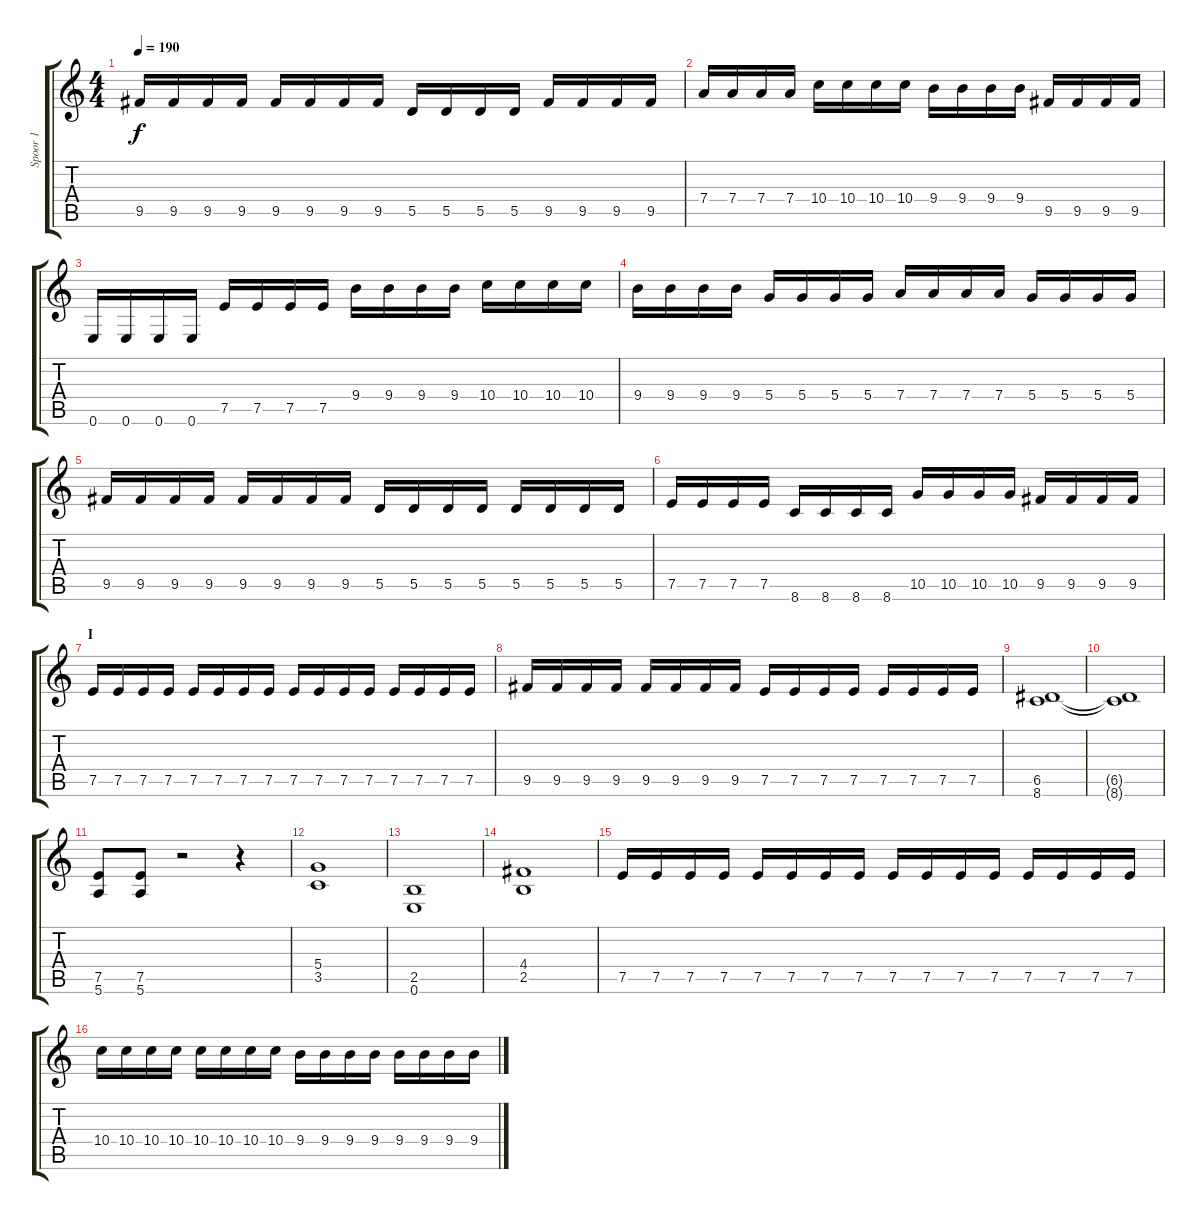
\track ("Spoor 1" "Spoor 1") {instrument overdrivenguitar}
\staff {score tabs}
\tuning (E4 B3 G3 D3 A2 E2) {hide}
\ts (4 4)
\tempo 190
\clef g2
\ks c
9.5.16{dy f} 9.5.16 9.5.16 9.5.16 9.5.16 9.5.16 9.5.16 9.5.16 5.5.16 5.5.16 5.5.16 5.5.16 9.5.16 9.5.16 9.5.16 9.5.16 |
7.4.16 7.4.16 7.4.16 7.4.16 10.4.16 10.4.16 10.4.16 10.4.16 9.4.16 9.4.16 9.4.16 9.4.16 9.5.16 9.5.16 9.5.16 9.5.16 |
0.6.16 0.6.16 0.6.16 0.6.16 7.5.16 7.5.16 7.5.16 7.5.16 9.4.16 9.4.16 9.4.16 9.4.16 10.4.16 10.4.16 10.4.16 10.4.16 |
9.4.16 9.4.16 9.4.16 9.4.16 5.4.16 5.4.16 5.4.16 5.4.16 7.4.16 7.4.16 7.4.16 7.4.16 5.4.16 5.4.16 5.4.16 5.4.16 |
9.5.16 9.5.16 9.5.16 9.5.16 9.5.16 9.5.16 9.5.16 9.5.16 5.5.16 5.5.16 5.5.16 5.5.16 5.5.16 5.5.16 5.5.16 5.5.16 |
7.5.16 7.5.16 7.5.16 7.5.16 8.6.16 8.6.16 8.6.16 8.6.16 10.5.16 10.5.16 10.5.16 10.5.16 9.5.16 9.5.16 9.5.16 9.5.16 |
\section ("" "I")
7.5.16 7.5.16 7.5.16 7.5.16 7.5.16 7.5.16 7.5.16 7.5.16 7.5.16 7.5.16 7.5.16 7.5.16 7.5.16 7.5.16 7.5.16 7.5.16 |
9.5.16 9.5.16 9.5.16 9.5.16 9.5.16 9.5.16 9.5.16 9.5.16 7.5.16 7.5.16 7.5.16 7.5.16 7.5.16 7.5.16 7.5.16 7.5.16 |
(6.5 8.6).1 |
(6.5{t} 8.6{t}).1 |
(7.5 5.6).8 (7.5 5.6).8 r.2 r.4 |
(5.4 3.5).1 |
(2.5 0.6).1 |
(4.4 2.5).1 |
7.5.16 7.5.16 7.5.16 7.5.16 7.5.16 7.5.16 7.5.16 7.5.16 7.5.16 7.5.16 7.5.16 7.5.16 7.5.16 7.5.16 7.5.16 7.5.16 |
10.4.16 10.4.16 10.4.16 10.4.16 10.4.16 10.4.16 10.4.16 10.4.16 9.4.16 9.4.16 9.4.16 9.4.16 9.4.16 9.4.16 9.4.16 9.4.16
